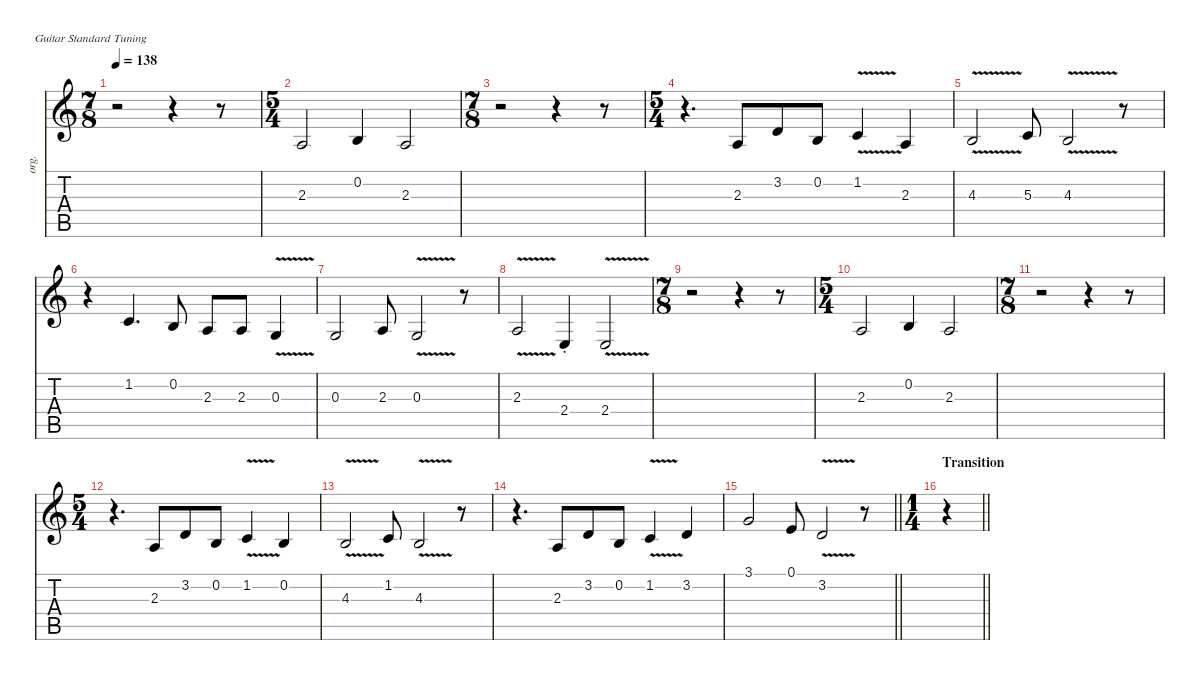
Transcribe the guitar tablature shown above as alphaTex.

\defaultSystemsLayout 4
\hideDynamics
\bracketExtendMode nobrackets
\track ("Chant" "org.") {mute instrument drawbarorgan}
\staff {score tabs}
\tuning (E4 B3 G3 D3 A2 E2)
\voice
\ts (7 8)
\beaming (8 3 2 2)
\tempo 138
\clef g2
\ks aminor
r.2{dy f beam Down} r.4{beam Down} r.8{beam Down} |
\ts (5 4)
\beaming (8 6 4)
2.3.2{beam Up} 0.2.4{beam Up} 2.3.2{beam Up} |
\ts (7 8)
\beaming (8 6 4)
r.2{beam Down} r.4{beam Down} r.8{beam Down} |
\ts (5 4)
\beaming (8 6 4)
r.4{d beam Down} 2.3.8{beam Up} 3.2.8{beam Up} 0.2.8{beam Up} 1.2{v}.4{beam Up} 2.3.4{beam Up} |
4.3{v}.2{beam Up} 5.3.8{beam Up} 4.3{v}.2{beam Up} r.8{beam Up} |
r.4{beam Down} 1.2.4{d beam Up} 0.2.8{beam Up} 2.3.8{beam Up} 2.3.8{beam Up} 0.3{v}.4{beam Up} |
0.3.2{beam Up} 2.3.8{beam Up} 0.3{v}.2{beam Up} r.8{beam Up} |
2.3{v}.2{beam Up} 2.4{st}.4{beam Up} 2.4{v}.2{beam Up} |
\ts (7 8)
\beaming (8 3 2 2)
r.2{beam Down} r.4{beam Down} r.8{beam Down} |
\ts (5 4)
\beaming (8 6 4)
2.3.2{beam Up} 0.2.4{beam Up} 2.3.2{beam Up} |
\ts (7 8)
\beaming (8 6 4)
r.2{beam Down} r.4{beam Down} r.8{beam Down} |
\ts (5 4)
\beaming (8 6 4)
r.4{d beam Down} 2.3.8{beam Up} 3.2.8{beam Up} 0.2.8{beam Up} 1.2{v}.4{beam Up} 0.2.4{beam Up} |
4.3{v}.2{beam Up} 1.2.8{beam Up} 4.3{v}.2{beam Up} r.8{beam Up} |
r.4{d beam Down} 2.3.8{beam Up} 3.2.8{beam Up} 0.2.8{beam Up} 1.2{v}.4{beam Up} 3.2.4{beam Up} |
\barLineRight lightlight
3.1.2{beam Up} 0.1.8{beam Up} 3.2{v}.2{beam Up} r.8{beam Up} |
\ts (1 4)
\beaming (8 2)
\section ("" "Transition")
\barLineRight lightlight
r.4{beam Up}
\voice
\clef g2
\ottava regular
\simile none
\ks aminor
|
|
|
|
|
|
|
|
|
|
|
|
|
|
\barLineRight lightlight
|
\barLineRight lightlight
r.4{dy mf beam Down}
